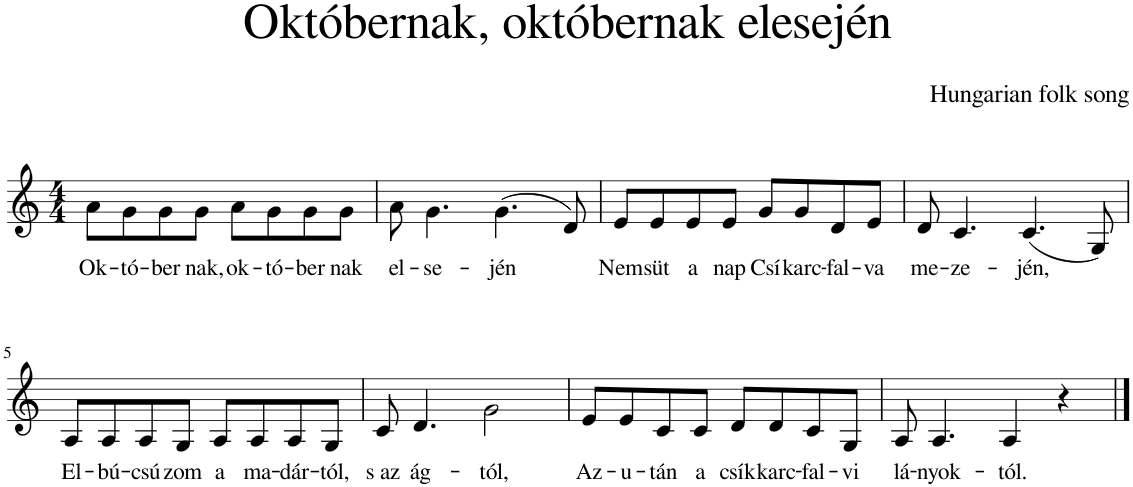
**kern	**text
*part1	*part1
*staff1	*staff1
*I"Choir	*
*I'Ch	*
*clefG2	*
*k[]	*
*M4/4	*
=1	=1
!	!LO:LY:b
8a\L	Ok-
!	!LO:LY:b
8g\	-tó-
!	!LO:LY:b
8g\	-ber-
!	!LO:LY:b
8g\J	-nak,
!	!LO:LY:b
8a\L	ok-
!	!LO:LY:b
8g\	-tó-
!	!LO:LY:b
8g\	-ber-
!	!LO:LY:b
8g\J	-nak
=2	=2
!	!LO:LY:b
8a\	el-
!	!LO:LY:b
4.g\	-se-
!	!LO:LY:b
(4.g\	-jén
8d/)	.
=3	=3
!	!LO:LY:b
8e/L	Nem
!	!LO:LY:b
8e/	süt
!	!LO:LY:b
8e/	a
!	!LO:LY:b
8e/J	nap
!	!LO:LY:b
8g/L	Csí-
!	!LO:LY:b
8g/	-karc-
!	!LO:LY:b
8d/	-fal-
!	!LO:LY:b
8e/J	-va
=4	=4
!	!LO:LY:b
8d/	me-
!	!LO:LY:b
4.c/	-ze-
!	!LO:LY:b
(4.c/	-jén,
8G/)	.
!!LO:LB:g=z
=5	=5
!	!LO:LY:b
8A/L	El-
!	!LO:LY:b
8A/	-bú-
!	!LO:LY:b
8A/	-csú-
!	!LO:LY:b
8G/J	-zom
!	!LO:LY:b
8A/L	a
!	!LO:LY:b
8A/	ma-
!	!LO:LY:b
8A/	-dár-
!	!LO:LY:b
8G/J	-tól,
=6	=6
!	!LO:LY:b
8c/	s az
!	!LO:LY:b
4.d/	ág-
!	!LO:LY:b
2g\	-tól,
=7	=7
!	!LO:LY:b
8e/L	Az-
!	!LO:LY:b
8e/	-u-
!	!LO:LY:b
8c/	-tán
!	!LO:LY:b
8c/J	a
!	!LO:LY:b
8d/L	csík-
!	!LO:LY:b
8d/	-karc-
!	!LO:LY:b
8c/	-fal-
!	!LO:LY:b
8G/J	-vi
=8	=8
!	!LO:LY:b
8A/	lá-
!	!LO:LY:b
4.A/	-nyok-
!	!LO:LY:b
4A/	-tól.
4r	.
==	==
*-	*-
